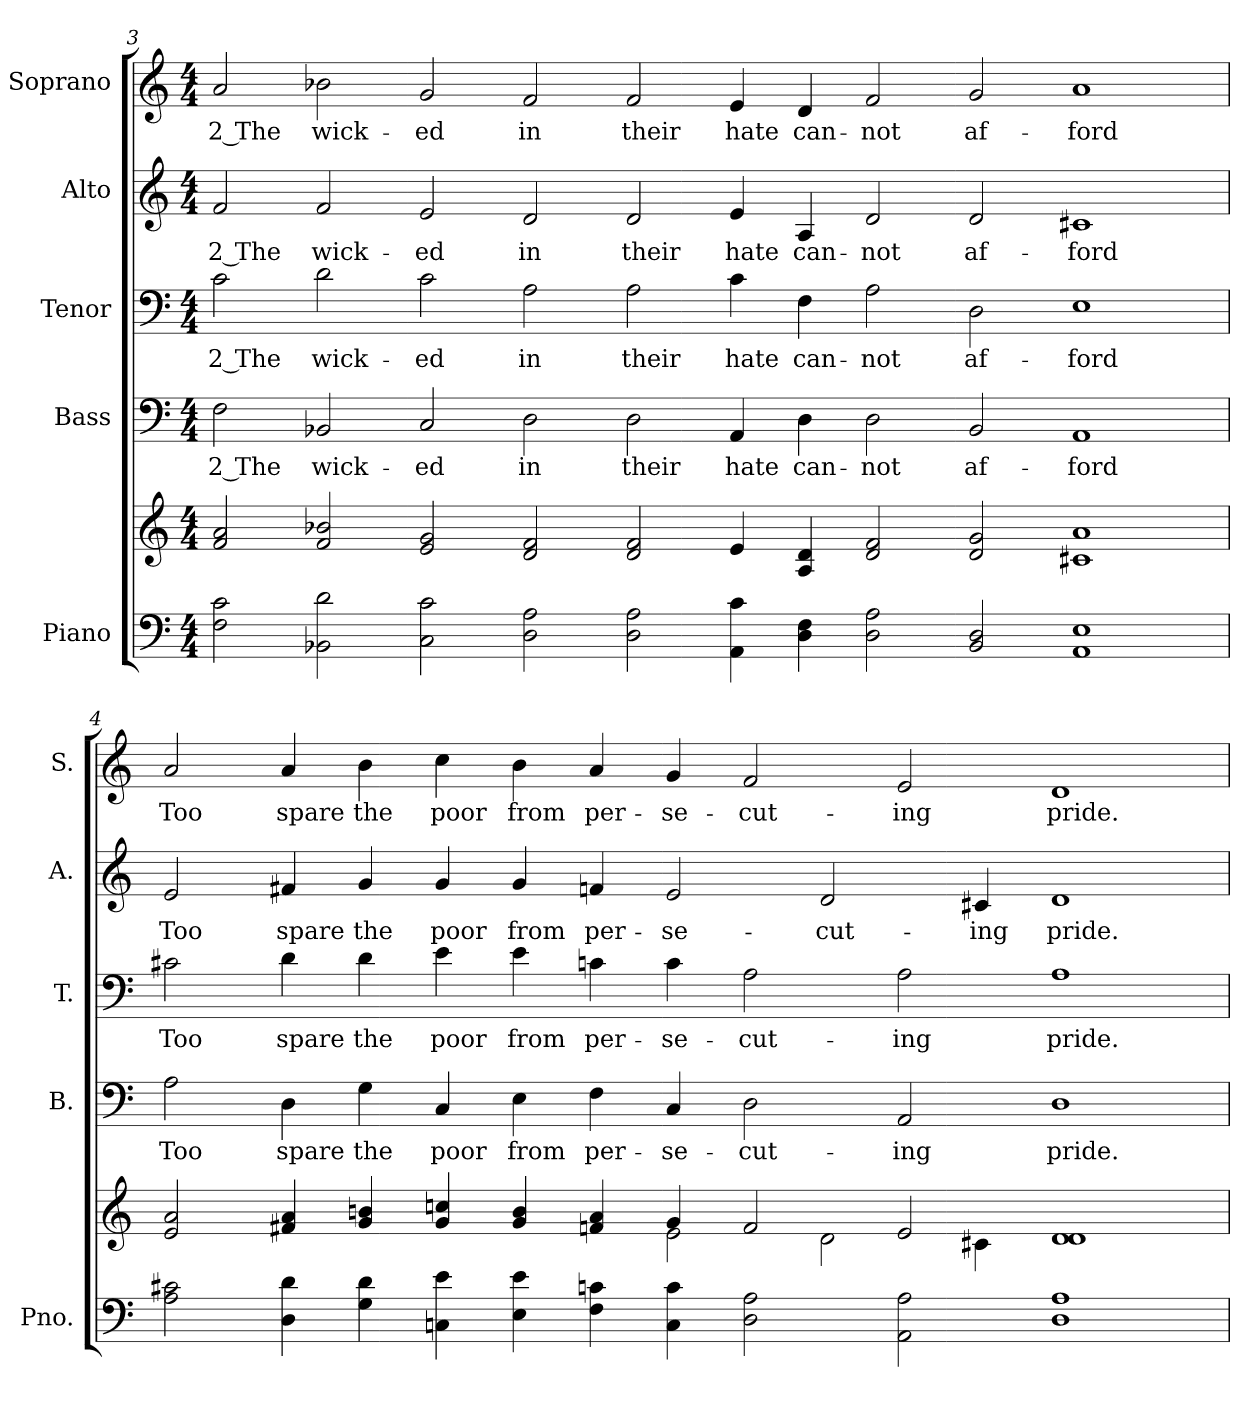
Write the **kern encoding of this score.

**kern	**kern	**kern	**text	**kern	**text	**kern	**text	**kern	**text
*part5	*part5	*part4	*part4	*part3	*part3	*part2	*part2	*part1	*part1
*staff6	*staff5	*staff4	*staff4	*staff3	*staff3	*staff2	*staff2	*staff1	*staff1
*I"Piano	*	*I"Bass	*	*I"Tenor	*	*I"Alto	*	*I"Soprano	*
*I'Pno.	*	*I'B.	*	*I'T.	*	*I'A.	*	*I'S.	*
!!LO:PB:g=z
*clefF4	*clefG2	*clefF4	*	*clefF4	*	*clefG2	*	*clefG2	*
*k[]	*k[]	*k[]	*	*k[]	*	*k[]	*	*k[]	*
*C:	*C:	*C:	*	*C:	*	*C:	*	*C:	*
*M4/4	*M4/4	*M4/4	*	*M4/4	*	*M4/4	*	*M4/4	*
=3	=3	=3	=3	=3	=3	=3	=3	=3	=3
!	!	!	!LO:LY:b:color=#000000	!	!	!	!	!	!
!	!	!	!	!	!LO:LY:b:color=#000000	!	!	!	!
!	!	!	!	!	!	!	!LO:LY:b:color=#000000	!	!
!	!	!	!	!	!	!	!	!	!LO:LY:b:color=#000000
2Fi\ 2ci	2fi/ 2ai	2Fi\	2 The	2ci\	2 The	2fi/	2 The	2ai/	2 The
!	!	!	!LO:LY:b:color=#000000	!	!	!	!	!	!
!	!	!	!	!	!LO:LY:b:color=#000000	!	!	!	!
!	!	!	!	!	!	!	!LO:LY:b:color=#000000	!	!
!	!	!	!	!	!	!	!	!	!LO:LY:b:color=#000000
2BB-Xi\ 2di	2fi/ 2b-Xi	2BB-Xi/	wick-	2di\	wick-	2fi/	wick-	2b-Xi\	wick-
!	!	!	!LO:LY:b:color=#000000	!	!	!	!	!	!
!	!	!	!	!	!LO:LY:b:color=#000000	!	!	!	!
!	!	!	!	!	!	!	!LO:LY:b:color=#000000	!	!
!	!	!	!	!	!	!	!	!	!LO:LY:b:color=#000000
2Ci\ 2ci	2ei/ 2gi	2Ci/	-ed	2ci\	-ed	2ei/	-ed	2gi/	-ed
!	!	!	!LO:LY:b:color=#000000	!	!	!	!	!	!
!	!	!	!	!	!LO:LY:b:color=#000000	!	!	!	!
!	!	!	!	!	!	!	!LO:LY:b:color=#000000	!	!
!	!	!	!	!	!	!	!	!	!LO:LY:b:color=#000000
2Di\ 2Ai	2di/ 2fi	2Di\	in	2Ai\	in	2di/	in	2fi/	in
!	!	!	!LO:LY:b:color=#000000	!	!	!	!	!	!
!	!	!	!	!	!LO:LY:b:color=#000000	!	!	!	!
!	!	!	!	!	!	!	!LO:LY:b:color=#000000	!	!
!	!	!	!	!	!	!	!	!	!LO:LY:b:color=#000000
2Di\ 2Ai	2di/ 2fi	2Di\	their	2Ai\	their	2di/	their	2fi/	their
!	!	!	!LO:LY:b:color=#000000	!	!	!	!	!	!
!	!	!	!	!	!LO:LY:b:color=#000000	!	!	!	!
!	!	!	!	!	!	!	!LO:LY:b:color=#000000	!	!
!	!	!	!	!	!	!	!	!	!LO:LY:b:color=#000000
4AAi\ 4ci	4ei/	4AAi/	hate	4ci\	hate	4ei/	hate	4ei/	hate
!	!	!	!LO:LY:b:color=#000000	!	!	!	!	!	!
!	!	!	!	!	!LO:LY:b:color=#000000	!	!	!	!
!	!	!	!	!	!	!	!LO:LY:b:color=#000000	!	!
!	!	!	!	!	!	!	!	!	!LO:LY:b:color=#000000
4Di\ 4Fi	4Ai/ 4di	4Di\	can-	4Fi\	can-	4Ai/	can-	4di/	can-
!	!	!	!LO:LY:b:color=#000000	!	!	!	!	!	!
!	!	!	!	!	!LO:LY:b:color=#000000	!	!	!	!
!	!	!	!	!	!	!	!LO:LY:b:color=#000000	!	!
!	!	!	!	!	!	!	!	!	!LO:LY:b:color=#000000
2Di\ 2Ai	2di/ 2fi	2Di\	-not	2Ai\	-not	2di/	-not	2fi/	-not
!	!	!	!LO:LY:b:color=#000000	!	!	!	!	!	!
!	!	!	!	!	!LO:LY:b:color=#000000	!	!	!	!
!	!	!	!	!	!	!	!LO:LY:b:color=#000000	!	!
!	!	!	!	!	!	!	!	!	!LO:LY:b:color=#000000
2BB-i/ 2Di	2di/ 2gi	2BB-i/	af-	2Di\	af-	2di/	af-	2gi/	af-
!	!	!	!LO:LY:b:color=#000000	!	!	!	!	!	!
!	!	!	!	!	!LO:LY:b:color=#000000	!	!	!	!
!	!	!	!	!	!	!	!LO:LY:b:color=#000000	!	!
!	!	!	!	!	!	!	!	!	!LO:LY:b:color=#000000
1AAi 1Ei	1c#Xi 1ai	1AAi	-ford	1Ei	-ford	1c#Xi	-ford	1ai	-ford
=4	=4	=4	=4	=4	=4	=4	=4	=4	=4
*	*^	*	*	*	*	*	*	*	*
!	!	!	!	!LO:LY:b:color=#000000	!	!	!	!	!	!
!	!	!	!	!	!	!LO:LY:b:color=#000000	!	!	!	!
!	!	!	!	!	!	!	!	!LO:LY:b:color=#000000	!	!
!	!	!	!	!	!	!	!	!	!	!LO:LY:b:color=#000000
2Ai\ 2c#Xi	2ei/ 2ai	1ryy	2Ai\	Too	2c#Xi\	Too	2ei/	Too	2ai/	Too
!	!	!	!	!LO:LY:b:color=#000000	!	!	!	!	!	!
!	!	!	!	!	!	!LO:LY:b:color=#000000	!	!	!	!
!	!	!	!	!	!	!	!	!LO:LY:b:color=#000000	!	!
!	!	!	!	!	!	!	!	!	!	!LO:LY:b:color=#000000
4Di\ 4di	4f#Xi/ 4ai	.	4Di\	spare	4di\	spare	4f#Xi/	spare	4ai/	spare
!	!	!	!	!LO:LY:b:color=#000000	!	!	!	!	!	!
!	!	!	!	!	!	!LO:LY:b:color=#000000	!	!	!	!
!	!	!	!	!	!	!	!	!LO:LY:b:color=#000000	!	!
!	!	!	!	!	!	!	!	!	!	!LO:LY:b:color=#000000
4Gi\ 4di	4gi/ 4bni	.	4Gi\	the	4di\	the	4gi/	the	4bi\	the
!	!	!	!	!LO:LY:b:color=#000000	!	!	!	!	!	!
!	!	!	!	!	!	!LO:LY:b:color=#000000	!	!	!	!
!	!	!	!	!	!	!	!	!LO:LY:b:color=#000000	!	!
!	!	!	!	!	!	!	!	!	!	!LO:LY:b:color=#000000
4Cni\ 4ei	4gi/ 4ccni	2ryy	4Ci/	poor	4ei\	poor	4gi/	poor	4cci\	poor
!	!	!	!	!LO:LY:b:color=#000000	!	!	!	!	!	!
!	!	!	!	!	!	!LO:LY:b:color=#000000	!	!	!	!
!	!	!	!	!	!	!	!	!LO:LY:b:color=#000000	!	!
!	!	!	!	!	!	!	!	!	!	!LO:LY:b:color=#000000
4Ei\ 4ei	4gi/ 4bi	.	4Ei\	from	4ei\	from	4gi/	from	4bi\	from
!	!	!	!	!LO:LY:b:color=#000000	!	!	!	!	!	!
!	!	!	!	!	!	!LO:LY:b:color=#000000	!	!	!	!
!	!	!	!	!	!	!	!	!LO:LY:b:color=#000000	!	!
!	!	!	!	!	!	!	!	!	!	!LO:LY:b:color=#000000
4Fi\ 4cni	4fni/ 4ai	4ryy	4Fi\	per-	4cni\	per-	4fni/	per-	4ai/	per-
!	!	!	!	!LO:LY:b:color=#000000	!	!	!	!	!	!
!	!	!	!	!	!	!LO:LY:b:color=#000000	!	!	!	!
!	!	!	!	!	!	!	!	!LO:LY:b:color=#000000	!	!
!	!	!	!	!	!	!	!	!	!	!LO:LY:b:color=#000000
4Ci\ 4ci	4gi/	2ei\	4Ci/	-se-	4ci\	-se-	2ei/	-se-	4gi/	-se-
!	!	!	!	!LO:LY:b:color=#000000	!	!	!	!	!	!
!	!	!	!	!	!	!LO:LY:b:color=#000000	!	!	!	!
!	!	!	!	!	!	!	!	!	!	!LO:LY:b:color=#000000
2Di\ 2Ai	2fi/	.	2Di\	-cut-	2Ai\	-cut-	.	.	2fi/	-cut-
!	!	!	!	!	!	!	!	!LO:LY:b:color=#000000	!	!
.	.	2di\	.	.	.	.	2di/	-cut-	.	.
!	!	!	!	!LO:LY:b:color=#000000	!	!	!	!	!	!
!	!	!	!	!	!	!LO:LY:b:color=#000000	!	!	!	!
!	!	!	!	!	!	!	!	!	!	!LO:LY:b:color=#000000
2AAi\ 2Ai	2ei/	.	2AAi/	-ing	2Ai\	-ing	.	.	2ei/	-ing
!	!	!	!	!	!	!	!	!LO:LY:b:color=#000000	!	!
.	.	4c#Xi\	.	.	.	.	4c#Xi/	-ing	.	.
!	!	!	!	!LO:LY:b:color=#000000	!	!	!	!	!	!
!	!	!	!	!	!	!LO:LY:b:color=#000000	!	!	!	!
!	!	!	!	!	!	!	!	!LO:LY:b:color=#000000	!	!
!	!	!	!	!	!	!	!	!	!	!LO:LY:b:color=#000000
1Di 1Ai	1di 1di	1ryy	1Di	pride.	1Ai	pride.	1di	pride.	1di	pride.
*	*v	*v	*	*	*	*	*	*	*	*
=	=	=	=	=	=	=	=	=	=
*-	*-	*-	*-	*-	*-	*-	*-	*-	*-
